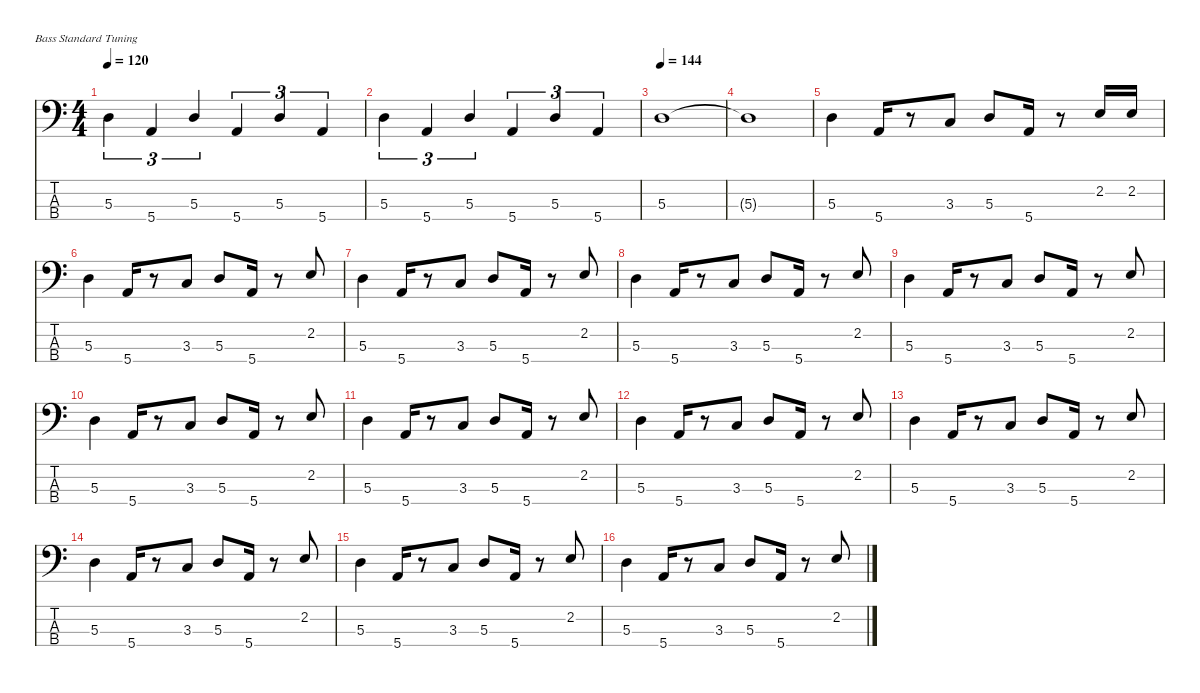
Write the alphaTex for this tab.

\defaultSystemsLayout 4
\hideDynamics
\bracketExtendMode nobrackets
\singleTrackTrackNamePolicy hidden
\multiTrackTrackNamePolicy hidden
\firstSystemTrackNameMode fullname
\firstSystemTrackNameOrientation horizontal
\otherSystemsTrackNameOrientation horizontal
\track ("Bass" "el.bs.") {instrument electricbassfinger}
\staff {score tabs}
\tuning (G2 D2 A1 E1)
\ts (4 4)
\tempo 120
\clef f4
\ks c
5.3.4{tu (3 2) dy f beam Down} 5.4.4{tu (3 2) beam Up} 5.3.4{tu (3 2) beam Up} 5.4.4{tu (3 2) beam Up} 5.3.4{tu (3 2) beam Up} 5.4.4{tu (3 2) beam Up} |
5.3.4{tu (3 2) beam Down} 5.4.4{tu (3 2) beam Up} 5.3.4{tu (3 2) beam Up} 5.4.4{tu (3 2) beam Up} 5.3.4{tu (3 2) beam Up} 5.4.4{tu (3 2) beam Up} |
\tempo 144
5.3.1{beam Down} |
5.3{t}.1{beam Down} |
5.3.4{beam Down} 5.4.16{beam Up} r.8{beam Up} 3.3.8{beam Up} 5.3.8{beam Up} 5.4.16{beam Up} r.8{beam Up} 2.2.16{beam Down} 2.2.16{beam Down} |
5.3.4{beam Down} 5.4.16{beam Up} r.8{beam Up} 3.3.8{beam Up} 5.3.8{beam Up} 5.4.16{beam Up} r.8{beam Up} 2.2.8{beam Down} |
5.3.4{beam Down} 5.4.16{beam Up} r.8{beam Up} 3.3.8{beam Up} 5.3.8{beam Up} 5.4.16{beam Up} r.8{beam Up} 2.2.8{beam Down} |
5.3.4{beam Down} 5.4.16{beam Up} r.8{beam Up} 3.3.8{beam Up} 5.3.8{beam Up} 5.4.16{beam Up} r.8{beam Up} 2.2.8{beam Down} |
5.3.4{beam Down} 5.4.16{beam Up} r.8{beam Up} 3.3.8{beam Up} 5.3.8{beam Up} 5.4.16{beam Up} r.8{beam Up} 2.2.8{beam Down} |
5.3.4{beam Down} 5.4.16{beam Up} r.8{beam Up} 3.3.8{beam Up} 5.3.8{beam Up} 5.4.16{beam Up} r.8{beam Up} 2.2.8{beam Down} |
5.3.4{beam Down} 5.4.16{beam Up} r.8{beam Up} 3.3.8{beam Up} 5.3.8{beam Up} 5.4.16{beam Up} r.8{beam Up} 2.2.8{beam Down} |
5.3.4{beam Down} 5.4.16{beam Up} r.8{beam Up} 3.3.8{beam Up} 5.3.8{beam Up} 5.4.16{beam Up} r.8{beam Up} 2.2.8{beam Down} |
5.3.4{beam Down} 5.4.16{beam Up} r.8{beam Up} 3.3.8{beam Up} 5.3.8{beam Up} 5.4.16{beam Up} r.8{beam Up} 2.2.8{beam Down} |
5.3.4{beam Down} 5.4.16{beam Up} r.8{beam Up} 3.3.8{beam Up} 5.3.8{beam Up} 5.4.16{beam Up} r.8{beam Up} 2.2.8{beam Down} |
5.3.4{beam Down} 5.4.16{beam Up} r.8{beam Up} 3.3.8{beam Up} 5.3.8{beam Up} 5.4.16{beam Up} r.8{beam Up} 2.2.8{beam Down} |
5.3.4{beam Down} 5.4.16{beam Up} r.8{beam Up} 3.3.8{beam Up} 5.3.8{beam Up} 5.4.16{beam Up} r.8{beam Up} 2.2.8{beam Down}
